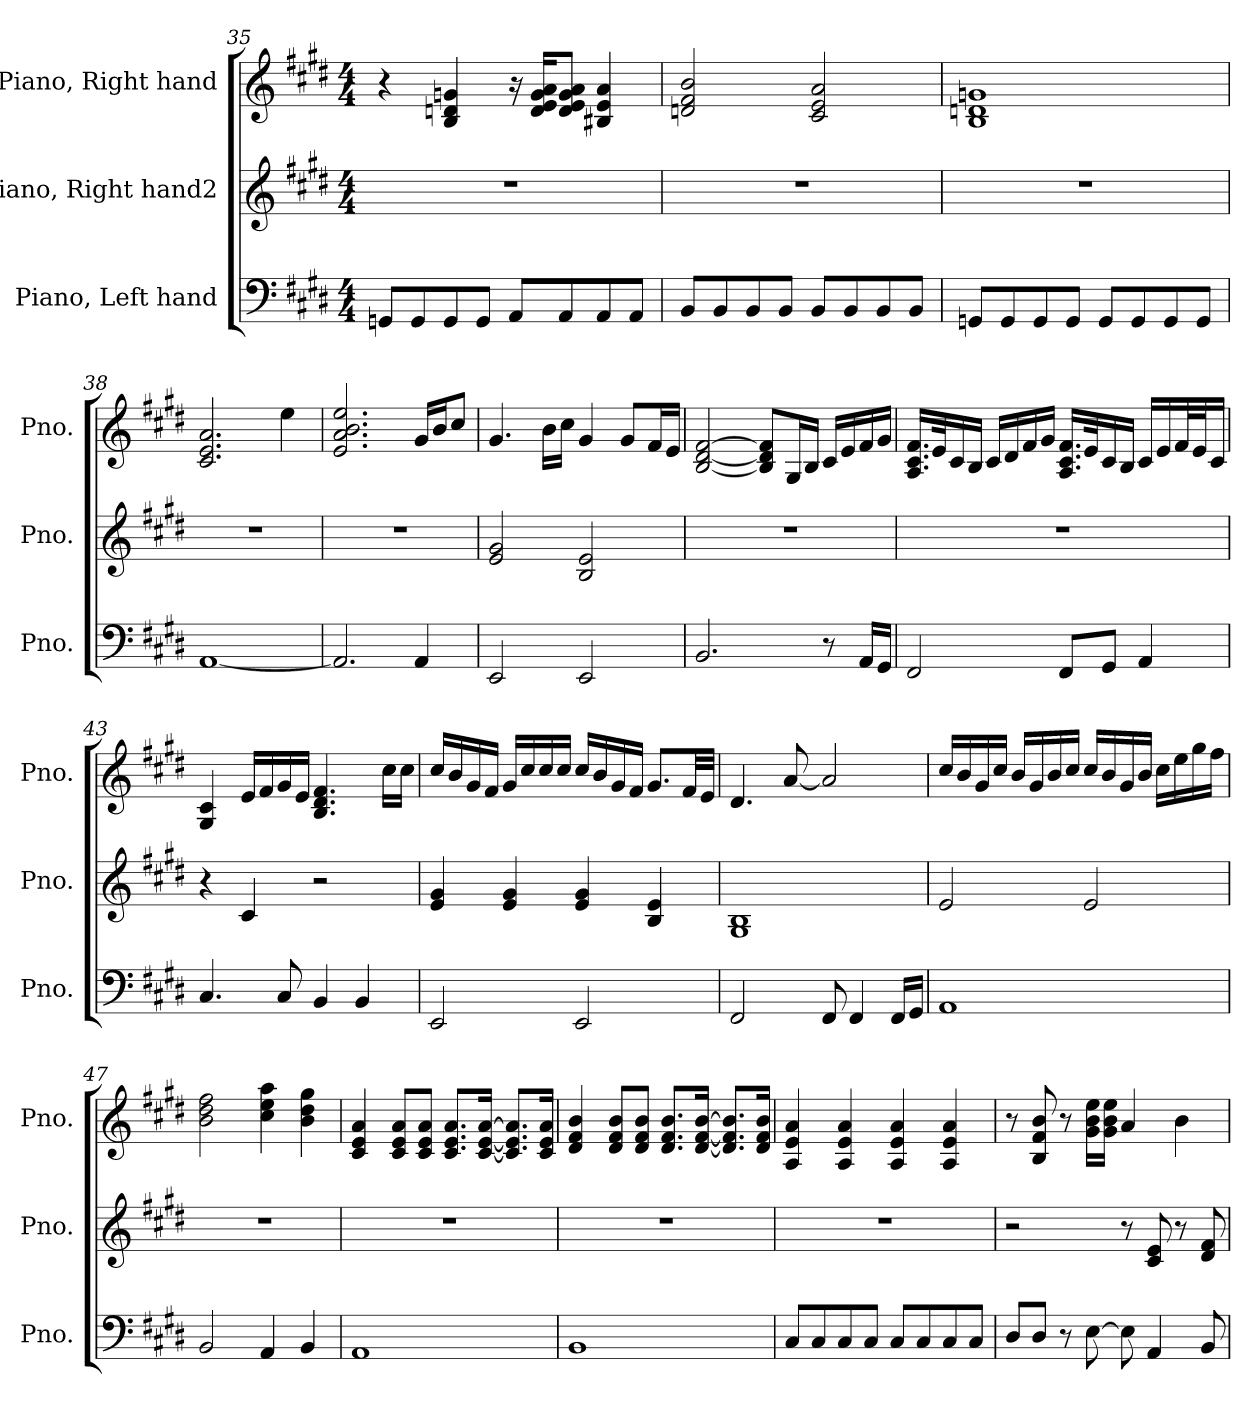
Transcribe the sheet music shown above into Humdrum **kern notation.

**kern	**kern	**kern
*part3	*part2	*part1
*staff3	*staff2	*staff1
*I"Piano, Left hand	*I"Piano, Right hand2	*I"Piano, Right hand
*I'Pno.	*I'Pno.	*I'Pno.
*clefF4	*clefG2	*clefG2
*k[f#c#g#d#]	*k[f#c#g#d#]	*k[f#c#g#d#]
*M4/4	*M4/4	*M4/4
=35	=35	=35
8GGn/L	1r	4r
8GG/	.	.
8GG/	.	4B/ 4dn/ 4gn/
8GG/J	.	.
8AA/L	.	16r
.	.	16d/ 16e/ 16g/ 16a/KL
8AA/	.	8d/ 8e/ 8g/ 8a/J
8AA/	.	4B#X/ 4e/ 4a/
8AA/J	.	.
=36	=36	=36
8BB/L	1r	2dn/ 2f#/ 2b/
8BB/	.	.
8BB/	.	.
8BB/J	.	.
8BB/L	.	2c#/ 2e/ 2a/
8BB/	.	.
8BB/	.	.
8BB/J	.	.
=37	=37	=37
8GGn/L	1r	1B 1dn 1gn
8GG/	.	.
8GG/	.	.
8GG/J	.	.
8GG/L	.	.
8GG/	.	.
8GG/	.	.
8GG/J	.	.
=38	=38	=38
[1AA	1r	2.c#/ 2.e/ 2.a/
.	.	4ee\
!!LO:LB:g=z
=39	=39	=39
2.AA/]	1r	2.e/ 2.a/ 2.b/ 2.ee/
4AA/	.	16g#/LL
.	.	16b/J
.	.	8cc#/J
=40	=40	=40
2EE/	2e/ 2g#/	4.g#/
.	.	16b\LL
.	.	16cc#\JJ
2EE/	2B/ 2e/	4g#/
.	.	8g#/L
.	.	16f#/L
.	.	16e/JJ
=41	=41	=41
2.BB/	1r	[2B/ [2d#/ [2f#/
.	.	8B/] 8d#/] 8f#/]L
.	.	16G#/L
.	.	16B/JJ
8r	.	16c#/LL
.	.	16e/
16AA/LL	.	16f#/
16GG#/JJ	.	16g#/JJ
!!LO:LB:g=z
=42	=42	=42
2FF#/	1r	16.A/ 16.c#/ 16.f#/LL
.	.	32e/K
.	.	16c#/
.	.	16B/JJ
.	.	16c#/LL
.	.	16d#/
.	.	16f#/
.	.	16g#/JJ
8FF#/L	.	16.A/ 16.c#/ 16.f#/LL
.	.	32e/K
8GG#/J	.	16c#/
.	.	16B/JJ
4AA/	.	16c#/LL
.	.	16e/
.	.	32f#/L
.	.	32e/J
.	.	16c#/JJ
=43	=43	=43
4.C#/	4r	4G#/ 4c#/
.	4c#/	16e/LL
.	.	16f#/
8C#/	.	16g#/
.	.	16e/JJ
4BB/	2r	4.B/ 4.d#/ 4.f#/
4BB/	.	.
.	.	16cc#\LL
.	.	16cc#\JJ
!!LO:PB:g=z
=44	=44	=44
2EE/	4e/ 4g#/	16cc#/LL
.	.	16b/
.	.	16g#/
.	.	16f#/JJ
.	4e/ 4g#/	16g#/LL
.	.	16cc#/
.	.	16cc#/
.	.	16cc#/JJ
2EE/	4e/ 4g#/	16cc#/LL
.	.	16b/
.	.	16g#/
.	.	16f#/JJ
.	4B/ 4e/	8.g#/L
.	.	32f#/LL
.	.	32e/JJJ
=45	=45	=45
2FF#/	1G# 1B	4.d#/
.	.	[8a/
8FF#/	.	2a/]
4FF#/	.	.
16FF#/LL	.	.
16GG#/JJ	.	.
=46	=46	=46
1AA	2e/	16cc#/LL
.	.	16b/
.	.	16g#/
.	.	16cc#/JJ
.	.	16b/LL
.	.	16g#/
.	.	16b/
.	.	16cc#/JJ
.	2e/	16cc#/LL
.	.	16b/
.	.	16g#/
.	.	16b/JJ
.	.	16cc#\LL
.	.	16ee\
.	.	16gg#\
.	.	16ff#\JJ
!!LO:LB:g=z
=47	=47	=47
2BB/	1r	2b\ 2dd#\ 2ff#\
4AA/	.	4cc#\ 4ee\ 4aa\
4BB/	.	4b\ 4dd#\ 4gg#\
=48	=48	=48
1AA	1r	4c#/ 4e/ 4a/
.	.	8c#/ 8e/ 8a/L
.	.	8c#/ 8e/ 8a/J
.	.	8.c#/ 8.e/ 8.a/L
.	.	[16c#/ [16e/ [16a/Jk
.	.	8.c#/] 8.e/] 8.a/]L
.	.	16c#/ 16e/ 16a/Jk
=49	=49	=49
1BB	1r	4d#/ 4f#/ 4b/
.	.	8d#/ 8f#/ 8b/L
.	.	8d#/ 8f#/ 8b/J
.	.	8.d#/ 8.f#/ 8.b/L
.	.	[16d#/ [16f#/ [16b/Jk
.	.	8.d#/] 8.f#/] 8.b/]L
.	.	16d#/ 16f#/ 16b/Jk
=50	=50	=50
8C#/L	1r	4A/ 4e/ 4a/
8C#/	.	.
8C#/	.	4A/ 4e/ 4a/
8C#/J	.	.
8C#/L	.	4A/ 4e/ 4a/
8C#/	.	.
8C#/	.	4A/ 4e/ 4a/
8C#/J	.	.
!!LO:LB:g=z
=51	=51	=51
8D#/L	2r	8r
8D#/J	.	8B/ 8f#/ 8b/
8r	.	8r
[8E\	.	16g#\ 16b\ 16ee\LL
.	.	16g#\ 16b\ 16ee\JJ
8E\]	8r	4a/
4AA/	8c#/ 8e/	.
.	8r	4b\
8BB/	8d#/ 8f#/	.
=	=	=
*-	*-	*-
